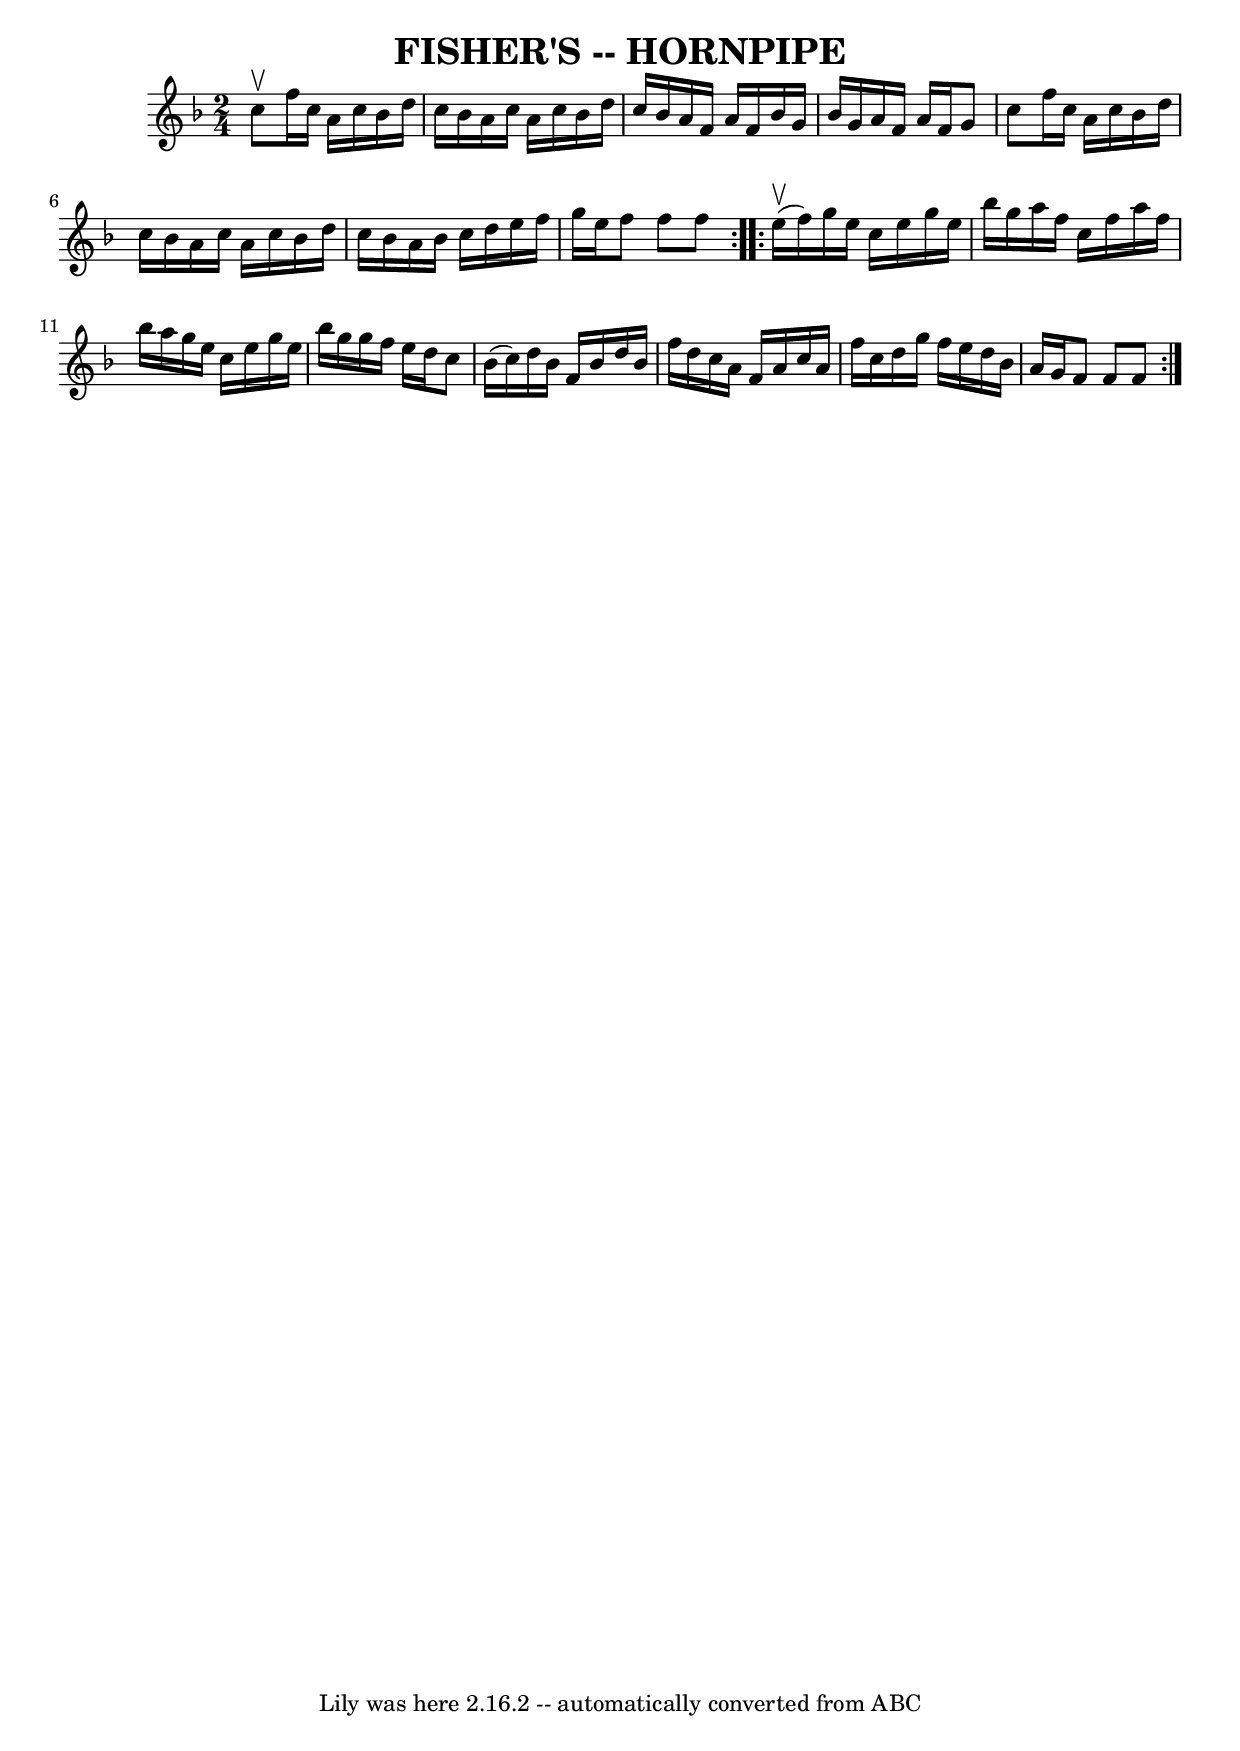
\version "2.7.40"
\include "Mammoth.ily"
\header {
	%% book = "Ryan's Mammoth Collection of Fiddle Tunes"
	crossRefNumber = "1"
	footnotes = "\\\\\\\\FISHER'S HORNPIPE -- First couple down the outside, back; down the centre,\\\\back; cast off; swing 6 hands quite round; right and left."
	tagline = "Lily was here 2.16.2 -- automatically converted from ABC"
	title = "FISHER'S -- HORNPIPE"
}
voicedefault =  {


\repeat volta 2 {
\time 2/4 \key f \major c''8^\upbow       |
 f''16 c''16 a'16  
 c''16 bes'16 d''16 c''16 bes'16    |
 a'16 c''16    
a'16 c''16 bes'16 d''16 c''16 bes'16    |
 a'16 f'16  
 a'16 f'16 bes'16 g'16 bes'16 g'16    |
 a'16 f'16   
 a'16 f'16 g'8 c''8    |
     |
 f''16 c''16 a'16  
 c''16 bes'16 d''16 c''16 bes'16    |
 a'16 c''16    
a'16 c''16 bes'16 d''16 c''16 bes'16    |
 a'16    
bes'16 c''16 d''16 e''16 f''16 g''16 e''16    |
 f''8 
 f''8 f''8    }     \repeat volta 2 { e''16 (^\upbow f''16)       
|
 g''16 e''16 c''16 e''16 g''16 e''16 bes''16    
g''16    |
 a''16 f''16 c''16 f''16 a''16 f''16    
bes''16 a''16    |
 g''16 e''16 c''16 e''16 g''16    
e''16 bes''16 g''16    |
 g''16 f''16 e''16 d''16    
c''8 bes'16 (c''16)   |
     |
 d''16 bes'16 f'16  
 bes'16 d''16 bes'16 f''16 d''16    |
 c''16 a'16    
f'16 a'16 c''16 a'16 f''16 c''16    |
 d''16 g''16    
f''16 e''16 d''16 bes'16 a'16 g'16    |
 f'8 f'8    
f'8    }   
}

\score{
    <<

	\context Staff="default"
	{
	    \voicedefault 
	}

    >>
	\layout {
	}
	\midi {}
}
